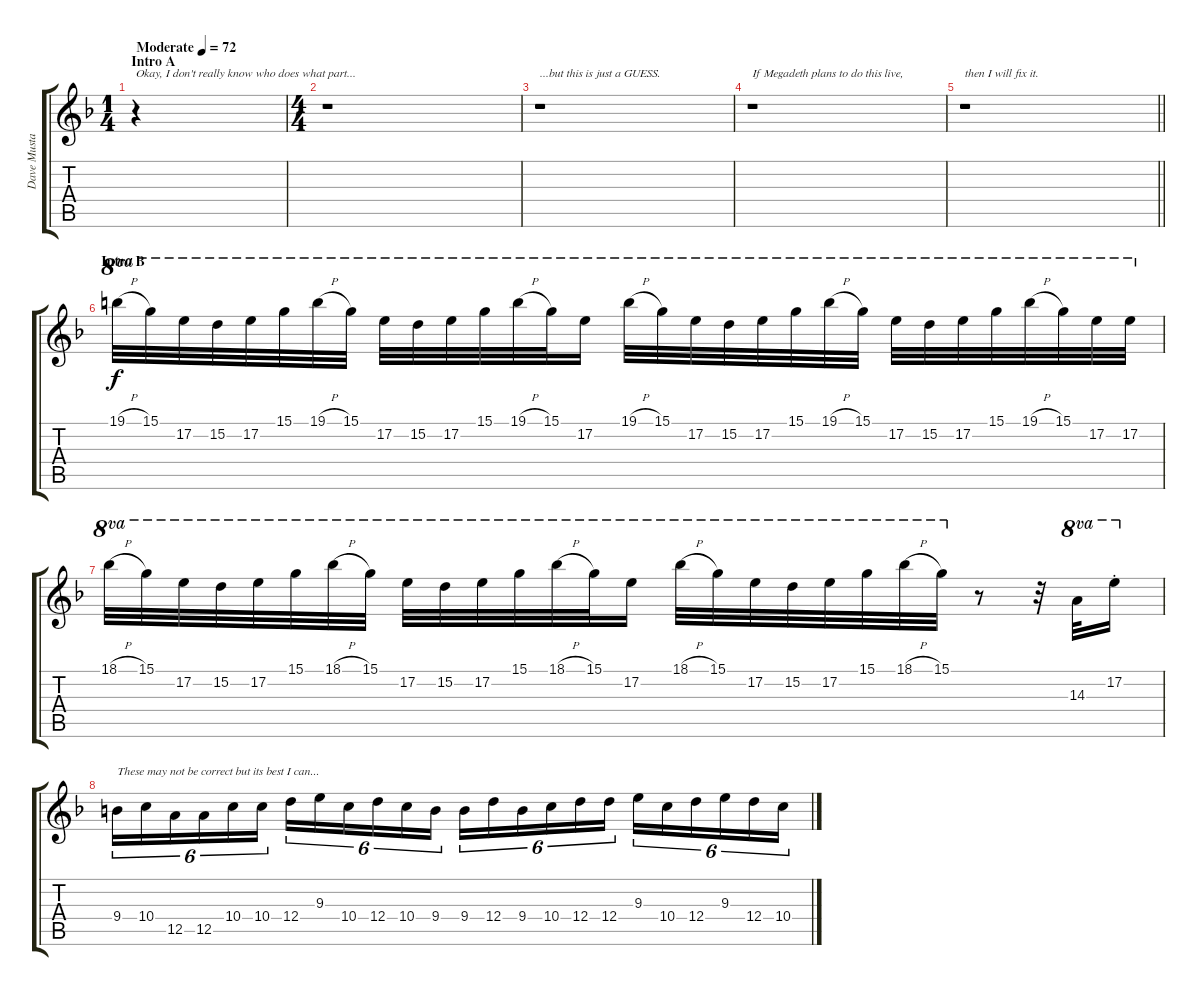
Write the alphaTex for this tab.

\track ("Dave Mustaine - Lead 1" "Dave Musta") {instrument distortionguitar}
\staff {score tabs}
\tuning (E4 B3 G3 D3 A2 E2) {hide}
\ts (1 4)
\section ("" "Intro A")
\tempo (72 "Moderate")
\clef g2
\ks f
r.4{txt "Okay, I don't really know who does what part..." dy f instrument distortionguitar} |
\ts (4 4)
r.1 |
r.1{txt "...but this is just a GUESS."} |
r.1{txt "If Megadeth plans to do this live,"} |
\barLineRight lightlight
r.1{txt "then I will fix it."} |
\section ("" "Intro B")
19.1{h}.32{ot 8va} 15.1.32{ot 8va} 17.2.32{ot 8va} 15.2.32{ot 8va} 17.2.32{ot 8va} 15.1.32{ot 8va} 19.1{h}.32{ot 8va} 15.1.32{ot 8va} 17.2.32{ot 8va} 15.2.32{ot 8va} 17.2.32{ot 8va} 15.1.32{ot 8va} 19.1{h}.32{ot 8va} 15.1.32{ot 8va} 17.2.16{ot 8va} 19.1{h}.32{ot 8va} 15.1.32{ot 8va} 17.2.32{ot 8va} 15.2.32{ot 8va} 17.2.32{ot 8va} 15.1.32{ot 8va} 19.1{h}.32{ot 8va} 15.1.32{ot 8va} 17.2.32{ot 8va} 15.2.32{ot 8va} 17.2.32{ot 8va} 15.1.32{ot 8va} 19.1{h}.32{ot 8va} 15.1.32{ot 8va} 17.2.32{ot 8va} 17.2.32{ot 8va} |
18.1{h}.32{ot 8va} 15.1.32{ot 8va} 17.2.32{ot 8va} 15.2.32{ot 8va} 17.2.32{ot 8va} 15.1.32{ot 8va} 18.1{h}.32{ot 8va} 15.1.32{ot 8va} 17.2.32{ot 8va} 15.2.32{ot 8va} 17.2.32{ot 8va} 15.1.32{ot 8va} 18.1{h}.32{ot 8va} 15.1.32{ot 8va} 17.2.16{ot 8va} 18.1{h}.32{ot 8va} 15.1.32{ot 8va} 17.2.32{ot 8va} 15.2.32{ot 8va} 17.2.32{ot 8va} 15.1.32{ot 8va} 18.1{h}.32{ot 8va} 15.1.32{ot 8va} r.8 r.32 14.3.32{ot 8va} 17.2{st}.16{ot 8va} |
9.4.16{tu (6 4) txt "These may not be correct but its best I can..."} 10.4.16{tu (6 4)} 12.5.16{tu (6 4)} 12.5.16{tu (6 4)} 10.4.16{tu (6 4)} 10.4.16{tu (6 4)} 12.4.16{tu (6 4)} 9.3.16{tu (6 4)} 10.4.16{tu (6 4)} 12.4.16{tu (6 4)} 10.4.16{tu (6 4)} 9.4.16{tu (6 4)} 9.4.16{tu (6 4)} 12.4.16{tu (6 4)} 9.4.16{tu (6 4)} 10.4.16{tu (6 4)} 12.4.16{tu (6 4)} 12.4.16{tu (6 4)} 9.3.16{tu (6 4)} 10.4.16{tu (6 4)} 12.4.16{tu (6 4)} 9.3.16{tu (6 4)} 12.4.16{tu (6 4)} 10.4.16{tu (6 4)}
